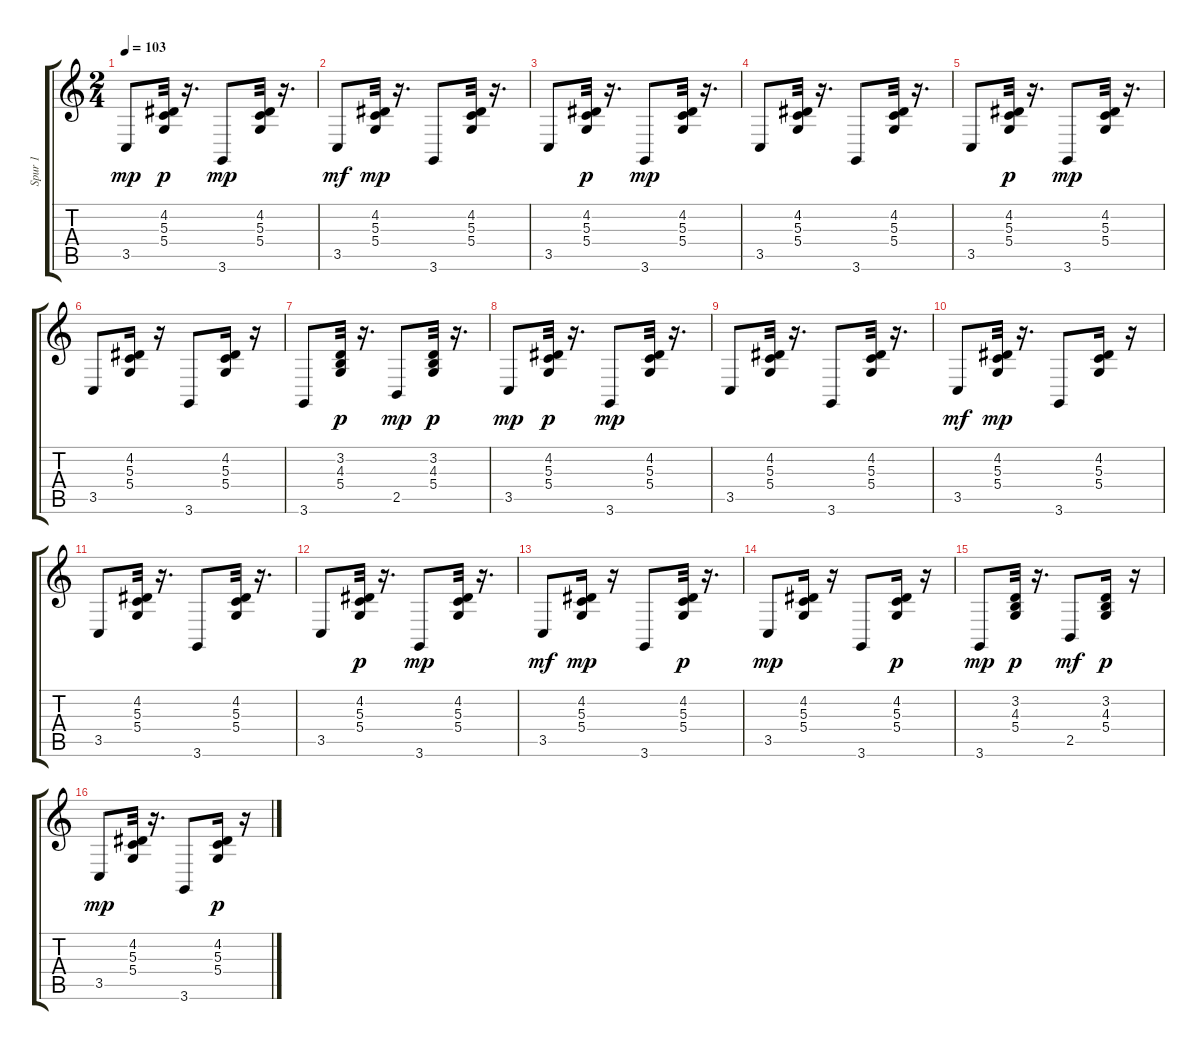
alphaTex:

\track ("Spur 1" "Spur 1") {instrument electricgrandpiano}
\staff {score tabs}
\tuning (E4 B3 G3 D3 A2 E2) {hide}
\ts (2 4)
\tempo 103
\clef g2
\ks c
3.5.8{dy mp} (4.2 5.3 5.4).32{dy p} r.16{d} 3.6.8{dy mp} (4.2 5.3 5.4).32 r.16{d} |
3.5.8{dy mf} (4.2 5.3 5.4).32{dy mp} r.16{d} 3.6.8 (4.2 5.3 5.4).32 r.16{d} |
3.5.8 (4.2 5.3 5.4).32{dy p} r.16{d} 3.6.8{dy mp} (4.2 5.3 5.4).32 r.16{d} |
3.5.8 (4.2 5.3 5.4).32 r.16{d} 3.6.8 (4.2 5.3 5.4).32 r.16{d} |
3.5.8 (4.2 5.3 5.4).32{dy p} r.16{d} 3.6.8{dy mp} (4.2 5.3 5.4).32 r.16{d} |
3.5.8 (4.2 5.3 5.4).16 r.16 3.6.8 (4.2 5.3 5.4).16 r.16 |
3.6.8 (3.2 4.3 5.4).32{dy p} r.16{d} 2.5.8{dy mp} (3.2 4.3 5.4).32{dy p} r.16{d} |
3.5.8{dy mp} (4.2 5.3 5.4).32{dy p} r.16{d} 3.6.8{dy mp} (4.2 5.3 5.4).32 r.16{d} |
3.5.8 (4.2 5.3 5.4).32 r.16{d} 3.6.8 (4.2 5.3 5.4).32 r.16{d} |
3.5.8{dy mf} (4.2 5.3 5.4).32{dy mp} r.16{d} 3.6.8 (4.2 5.3 5.4).16 r.16 |
3.5.8 (4.2 5.3 5.4).32 r.16{d} 3.6.8 (4.2 5.3 5.4).32 r.16{d} |
3.5.8 (4.2 5.3 5.4).32{dy p} r.16{d} 3.6.8{dy mp} (4.2 5.3 5.4).32 r.16{d} |
3.5.8{dy mf} (4.2 5.3 5.4).16{dy mp} r.16 3.6.8 (4.2 5.3 5.4).32{dy p} r.16{d} |
3.5.8{dy mp} (4.2 5.3 5.4).16 r.16 3.6.8 (4.2 5.3 5.4).16{dy p} r.16 |
3.6.8{dy mp} (3.2 4.3 5.4).32{dy p} r.16{d} 2.5.8{dy mf} (3.2 4.3 5.4).16{dy p} r.16 |
3.5.8{dy mp} (4.2 5.3 5.4).32 r.16{d} 3.6.8 (4.2 5.3 5.4).16{dy p} r.16
